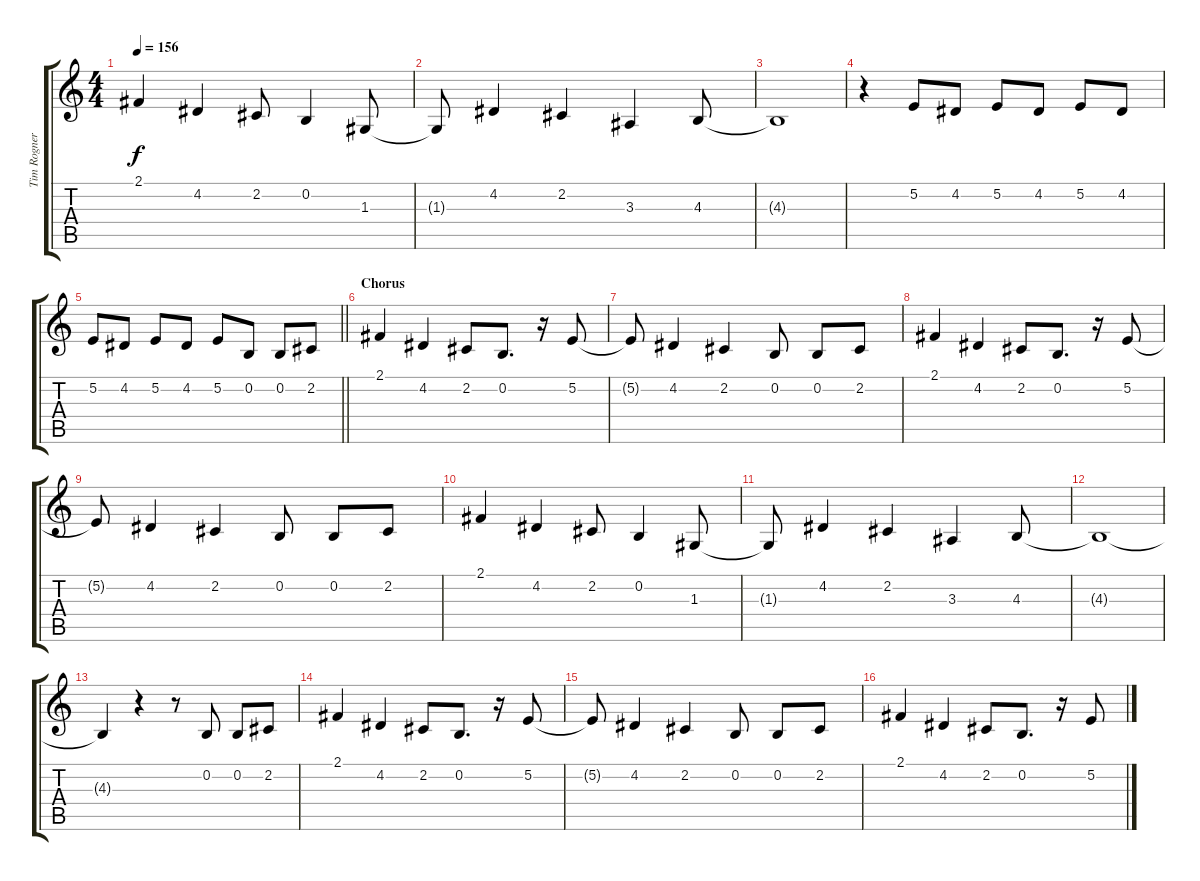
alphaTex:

\track ("Tim Rogner - Vocals" "Tim Rogner") {instrument altosax}
\staff {score tabs}
\tuning (E4 B3 G3 D3 A2 E2) {hide}
\ts (4 4)
\tempo 156
\clef g2
\ks c
2.1.4{dy f} 4.2.4 2.2.8 0.2.4 1.3.8 |
1.3{t}.8 4.2.4 2.2.4 3.3.4 4.3.8 |
4.3{t}.1 |
r.4{volume 5} 5.2.8 4.2.8{volume 6 balance 3} 5.2.8{volume 6 balance 11} 4.2.8{volume 7 balance 4} 5.2.8{volume 8 balance 14} 4.2.8{volume 9 balance 4} |
\barLineRight lightlight
5.2.8{volume 9 balance 15} 4.2.8{volume 10 balance 1} 5.2.8{volume 11 balance 12} 4.2.8{volume 12 balance 2} 5.2.8{volume 12 balance 15} 0.2.8{volume 16 balance 8} 0.2.8 2.2.8 |
\section ("" "Chorus")
2.1.4 4.2.4 2.2.8 0.2.8{d} r.16 5.2.8 |
5.2{t}.8 4.2.4 2.2.4 0.2.8 0.2.8 2.2.8 |
2.1.4 4.2.4 2.2.8 0.2.8{d} r.16 5.2.8 |
5.2{t}.8 4.2.4 2.2.4 0.2.8 0.2.8 2.2.8 |
2.1.4 4.2.4 2.2.8 0.2.4 1.3.8 |
1.3{t}.8 4.2.4 2.2.4 3.3.4 4.3.8 |
4.3{t}.1 |
4.3{t}.4 r.4 r.8 0.2.8 0.2.8 2.2.8 |
2.1.4 4.2.4 2.2.8 0.2.8{d} r.16 5.2.8 |
5.2{t}.8 4.2.4 2.2.4 0.2.8 0.2.8 2.2.8 |
2.1.4 4.2.4 2.2.8 0.2.8{d} r.16 5.2.8
